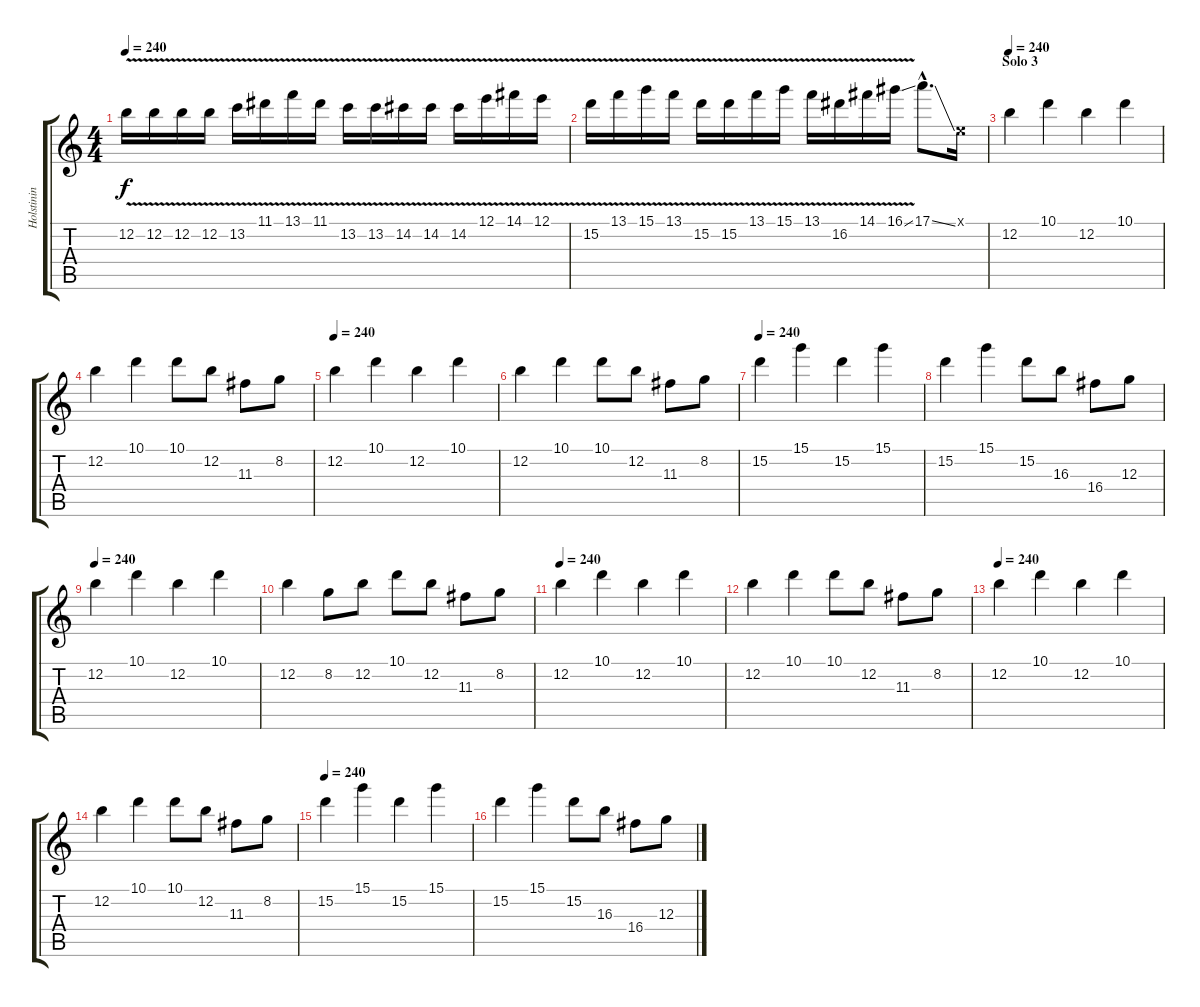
\track ("Holstinin" "Holstinin") {instrument overdrivenguitar}
\staff {score tabs}
\tuning (E4 B3 G3 D3 A2 E2) {hide}
\ts (4 4)
\tempo 240
\clef g2
\ks c
12.2{v}.16{dy f} 12.2{v}.16 12.2{v}.16 12.2{v}.16 13.2{v}.16 11.1{v}.16 13.1{v}.16 11.1{v}.16 13.2{v}.16 13.2{v}.16 14.2{v}.16 14.2{v}.16 14.2{v}.16 12.1{v}.16 14.1{v}.16 12.1{v}.16 |
15.2{v}.16 13.1{v}.16 15.1{v}.16 13.1{v}.16 15.2{v}.16 15.2{v}.16 13.1{v}.16 15.1{v}.16 13.1{v}.16 16.2{v}.16 14.1{v}.16 16.1{v ss}.16 17.1{ss hac}.8{d} 0.1{x}.16 |
\section ("" "Solo 3")
\tempo 240
12.2.4{volume 12} 10.1.4 12.2.4 10.1.4 |
12.2.4 10.1.4 10.1.8 12.2.8 11.3.8 8.2.8 |
\tempo 240
12.2.4 10.1.4 12.2.4 10.1.4 |
12.2.4 10.1.4 10.1.8 12.2.8 11.3.8 8.2.8 |
\tempo 240
15.2.4 15.1.4 15.2.4 15.1.4 |
15.2.4 15.1.4 15.2.8 16.3.8 16.4.8 12.3.8 |
\tempo 240
12.2.4 10.1.4 12.2.4 10.1.4 |
12.2.4 8.2.8 12.2.8 10.1.8 12.2.8 11.3.8 8.2.8 |
\tempo 240
12.2.4 10.1.4 12.2.4 10.1.4 |
12.2.4 10.1.4 10.1.8 12.2.8 11.3.8 8.2.8 |
\tempo 240
12.2.4 10.1.4 12.2.4 10.1.4 |
12.2.4 10.1.4 10.1.8 12.2.8 11.3.8 8.2.8 |
\tempo 240
15.2.4 15.1.4 15.2.4 15.1.4 |
15.2.4 15.1.4 15.2.8 16.3.8 16.4.8 12.3.8
